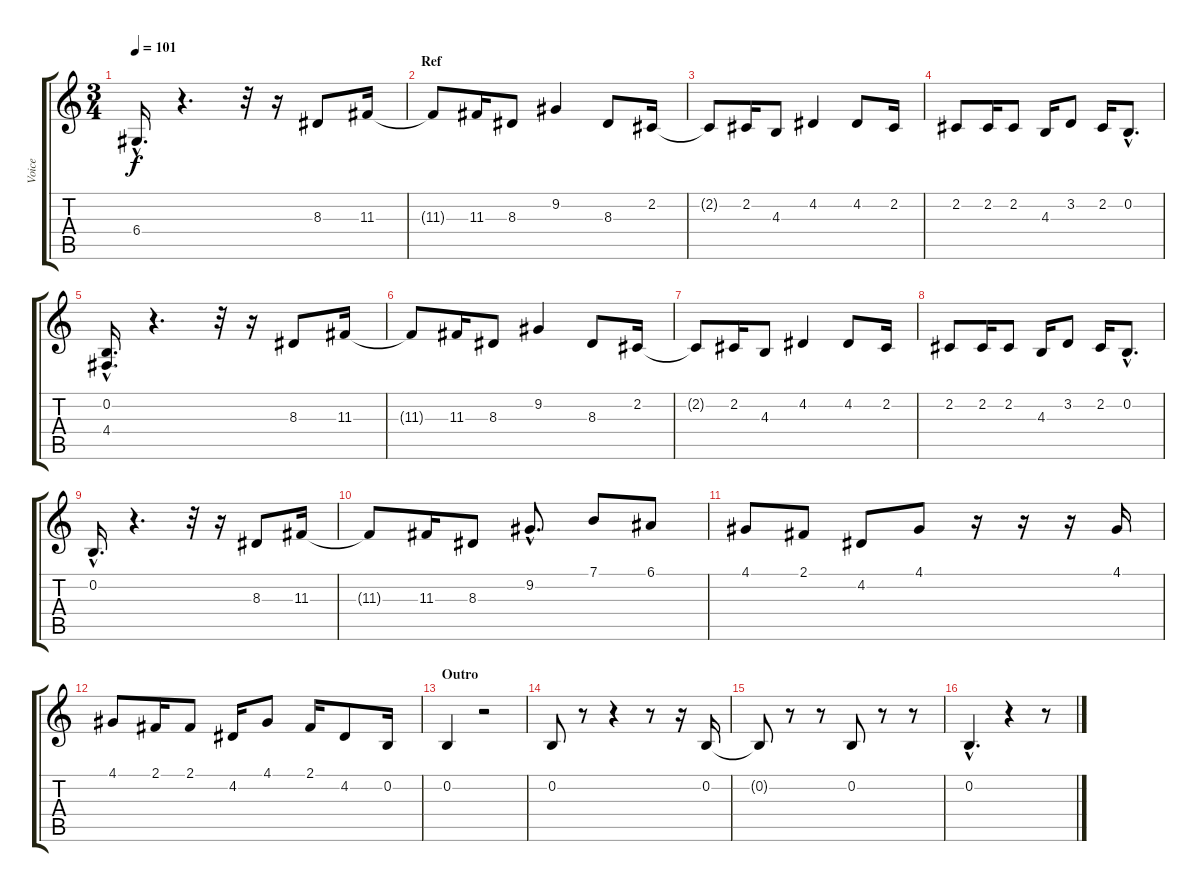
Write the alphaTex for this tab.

\track ("Voice" "Voice") {instrument oboe}
\staff {score tabs}
\tuning (E4 B3 G3 D3 A2 E2) {hide}
\ts (3 4)
\tempo 101
\clef g2
\ks c
6.4{hac t}.16{d dy f} r.4{d} r.32 r.16 8.3.8 11.3.16 |
\section ("" "Ref")
11.3{t}.8 11.3.16 8.3.8 9.2.4 8.3.8 2.2.16 |
2.2{t}.8 2.2.16 4.3.8 4.2.4 4.2.8 2.2.16 |
2.2.8 2.2.16 2.2.8 4.3.16 3.2.8 2.2.16 0.2{hac}.8{d} |
(0.2{hac} 4.4{hac}).16{d} r.4{d} r.32 r.16 8.3.8 11.3.16 |
11.3{t}.8 11.3.16 8.3.8 9.2.4 8.3.8 2.2.16 |
2.2{t}.8 2.2.16 4.3.8 4.2.4 4.2.8 2.2.16 |
2.2.8 2.2.16 2.2.8 4.3.16 3.2.8 2.2.16 0.2{hac}.8{d} |
0.2{hac}.16{d} r.4{d} r.32 r.16 8.3.8 11.3.16 |
11.3{t}.8 11.3.16 8.3.8 9.2{hac}.8{d} 7.1.8 6.1.8 |
4.1.8 2.1.8 4.2.8 4.1.8 r.16 r.16 r.16 4.1.16 |
4.1.8 2.1.16 2.1.8 4.2.16 4.1.8 2.1.16 4.2.8 0.2.16 |
\section ("" "Outro")
0.2.4 r.2 |
0.2.8 r.8 r.4 r.8 r.16 0.2.16 |
0.2{t}.8 r.8 r.8 0.2.8 r.8 r.8 |
0.2{hac}.4{d} r.4 r.8
